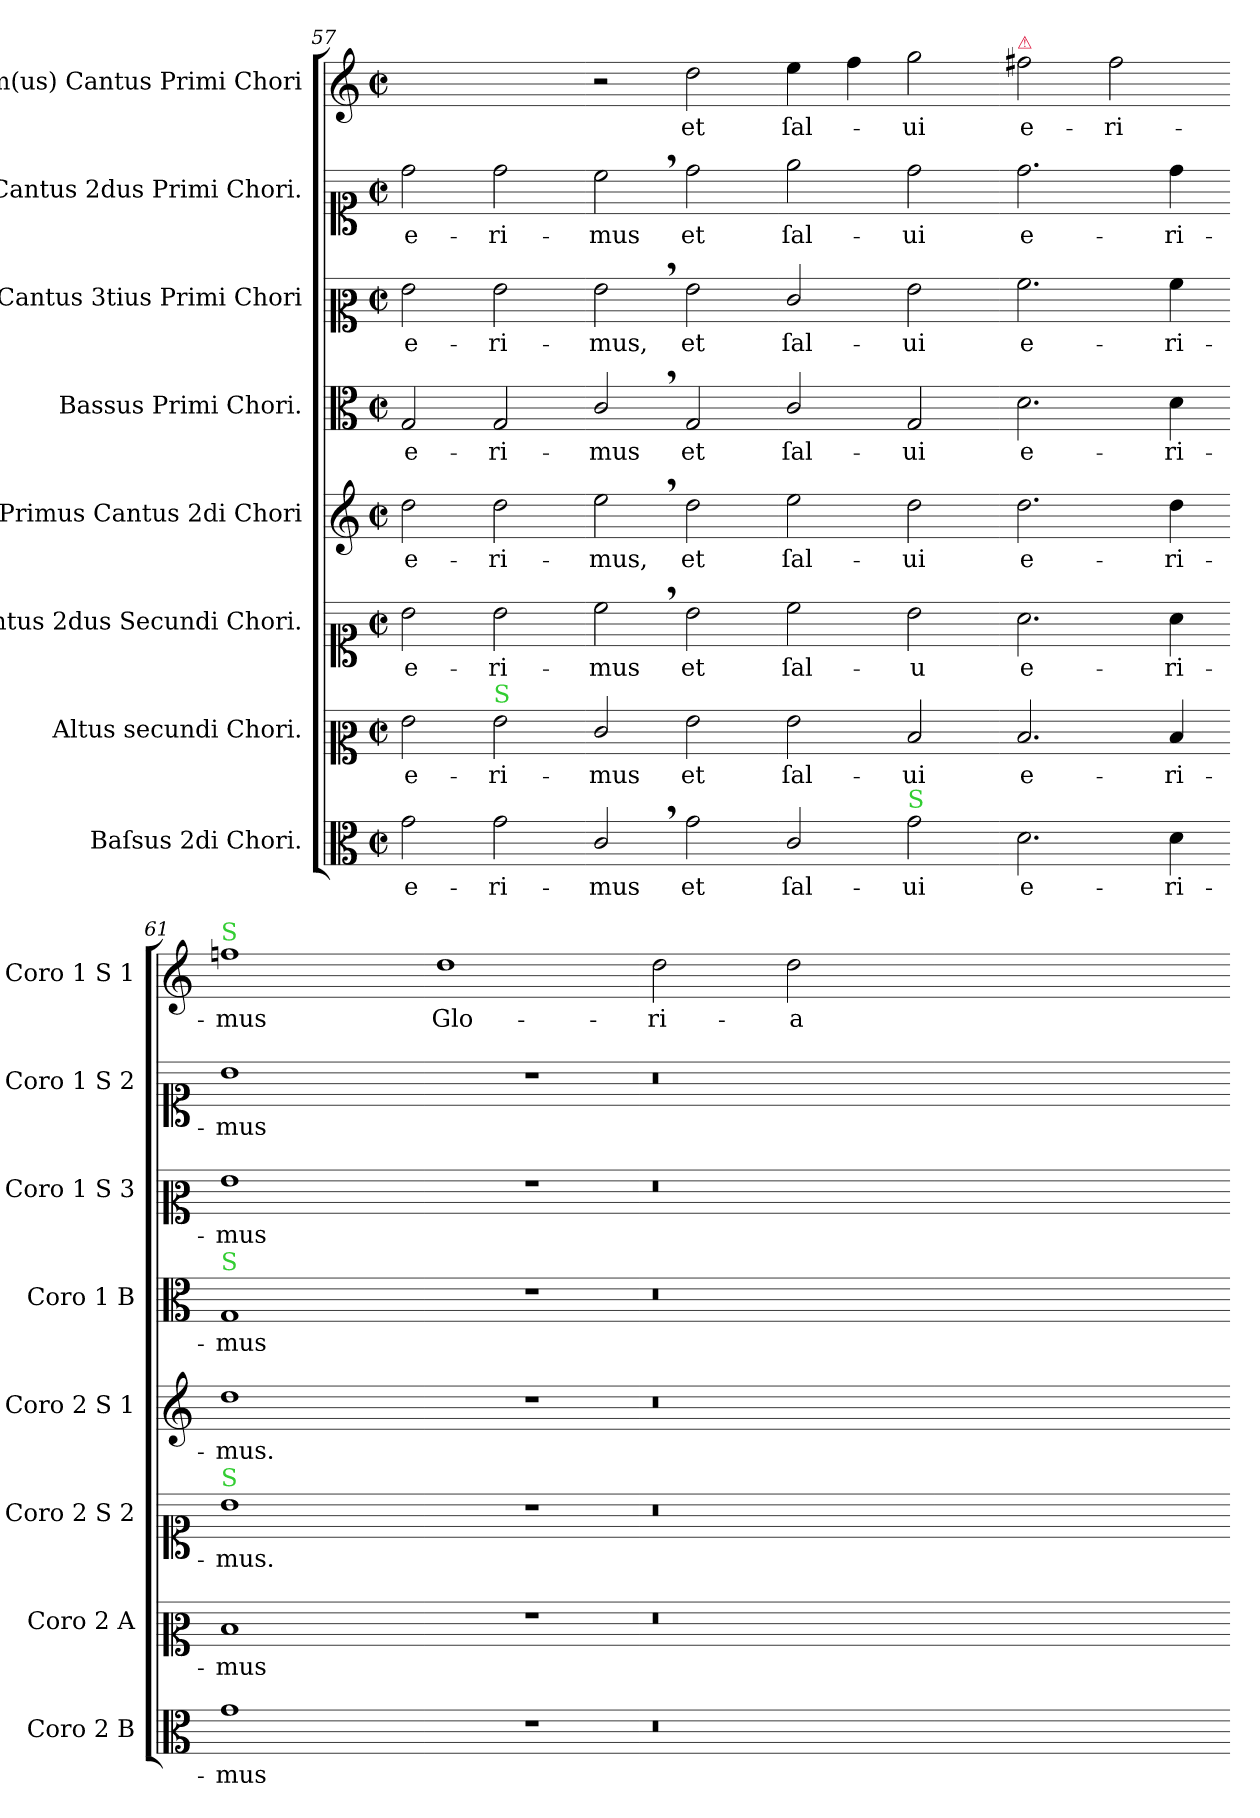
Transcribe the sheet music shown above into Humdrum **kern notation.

**kern	**text	**kern	**text	**kern	**text	**kern	**text	**kern	**text	**kern	**text	**kern	**text	**kern	**text
*part8	*part8	*part7	*part7	*part6	*part6	*part5	*part5	*part4	*part4	*part3	*part3	*part2	*part2	*part1	*part1
*staff8	*staff8	*staff7	*staff7	*staff6	*staff6	*staff5	*staff5	*staff4	*staff4	*staff3	*staff3	*staff2	*staff2	*staff1	*staff1
*I"Baſsus 2di Chori.	*	*I"Altus secundi Chori.	*	*I"Cantus 2dus Secundi Chori.	*	*I"Primus Cantus 2di Chori	*	*I"Bassus Primi Chori.	*	*I"Cantus 3tius Primi Chori	*	*I"Cantus 2dus Primi Chori.	*	*I"Im(us) Cantus Primi Chori	*
*I'Coro 2 B	*	*I'Coro 2 A	*	*I'Coro 2 S 2	*	*I'Coro 2 S 1	*	*I'Coro 1 B	*	*I'Coro 1 S 3	*	*I'Coro 1 S 2	*	*I'Coro 1 S 1	*
*clefC3	*	*clefC2	*	*clefC1	*	*clefG2	*	*clefC3	*	*clefC2	*	*clefC1	*	*clefG2	*
*k[]	*	*k[]	*	*k[]	*	*k[]	*	*k[]	*	*k[]	*	*k[]	*	*k[]	*
*M2/2	*	*M2/2	*	*M2/2	*	*M2/2	*	*M2/2	*	*M2/2	*	*M2/2	*	*M2/2	*
*met(c|)	*	*met(c|)	*	*met(c|)	*	*met(c|)	*	*met(c|)	*	*met(c|)	*	*met(c|)	*	*met(c|)	*
=57	=57	=57	=57	=57	=57	=57	=57	=57	=57	=57	=57	=57	=57	=57	=57
2g\	e-	2g\	e-	2b\	e-	2dd\	e-	2G/	e-	2g\	e-	2dd\	e-	1ryy	.
!	!	!LO:TX:a:color=limegreen:t=S	!	!	!	!	!	!	!	!	!	!	!	!	!
2g\	-ri-	2g\	-ri-	2b\	-ri-	2dd\	-ri-	2G/	-ri-	2g\	-ri-	2dd\	-ri-	.	.
=58-	=58-	=58-	=58-	=58-	=58-	=58-	=58-	=58-	=58-	=58-	=58-	=58-	=58-	=58-	=58-
2c,/	-mus	2e/	-mus	2cc,\	-mus	2ee,\	-mus,	2c,/	-mus	2g,\	-mus,	2cc,\	-mus	2r	.
!	!	!	!	!	!	!	!	!	!LO:LY:i	!	!	!	!	!	!
2g\	et	2g\	et	2b\	et	2dd\	et	2G/	et	2g\	et	2dd\	et	2dd\	et
=59-	=59-	=59-	=59-	=59-	=59-	=59-	=59-	=59-	=59-	=59-	=59-	=59-	=59-	=59-	=59-
!	!	!	!	!	!	!	!	!	!LO:LY:i	!	!	!	!	!	!
2c/	ſal-	2g\	ſal-	2cc\	ſal-	2ee\	ſal-	2c/	ſal-	2e/	ſal-	2ee\	ſal-	4ee\	ſal-
.	.	.	.	.	.	.	.	.	.	.	.	.	.	4ff\	.
!LO:TX:a:color=limegreen:t=S	!	!	!	!	!	!	!	!	!	!	!	!	!	!	!
!	!	!	!	!	!	!	!	!	!LO:LY:i	!	!	!	!	!	!
2g\	-ui	2d/	-ui	2b\	-u	2dd\	-ui	2G/	-ui	2g\	-ui	2dd\	-ui	2gg\	-ui
=60-	=60-	=60-	=60-	=60-	=60-	=60-	=60-	=60-	=60-	=60-	=60-	=60-	=60-	=60-	=60-
!	!	!	!	!	!	!	!	!	!	!	!	!	!	!LO:TX:a:color=crimson:t=⚠	!
!	!	!	!	!	!	!	!	!	!LO:LY:i	!	!	!	!	!	!
2.d\	e-	2.d/	e-	2.a\	e-	2.dd\	e-	2.d\	e-	2.a\	e-	2.dd\	e-	2ff#X\	e-
.	.	.	.	.	.	.	.	.	.	.	.	.	.	2ff#\	-ri-
!	!	!	!	!	!	!	!	!	!LO:LY:i	!	!	!	!	!	!
4d\	-ri-	4d/	-ri-	4a\	-ri-	4dd\	-ri-	4d\	-ri-	4a\	-ri-	4dd\	-ri-	.	.
=61-	=61-	=61-	=61-	=61-	=61-	=61-	=61-	=61-	=61-	=61-	=61-	=61-	=61-	=61-	=61-
!	!	!	!	!	!	!	!	!	!	!	!	!	!	!LO:TX:a:color=limegreen:t=S	!
!	!	!	!	!	!	!	!	!LO:TX:a:color=limegreen:t=S	!	!	!	!	!	!	!
!	!	!	!	!LO:TX:a:color=limegreen:t=S	!	!	!	!	!	!	!	!	!	!	!
!	!	!	!	!	!	!	!	!	!LO:LY:i	!	!	!	!	!	!
1g	-mus	1d	-mus	1b	-mus.	1dd	-mus.	1G	-mus	1g	-mus	1b	-mus	1ffn	-mus
=62-	=62-	=62-	=62-	=62-	=62-	=62-	=62-	=62-	=62-	=62-	=62-	=62-	=62-	=62-	=62-
1r	.	1r	.	1r	.	1r	.	1r	.	1r	.	1r	.	1dd	Glo-
=63-	=63-	=63-	=63-	=63-	=63-	=63-	=63-	=63-	=63-	=63-	=63-	=63-	=63-	=63-	=63-
0.r	.	0.r	.	0.r	.	0.r	.	0.r	.	0.r	.	0.r	.	2dd\	-ri-
.	.	.	.	.	.	.	.	.	.	.	.	.	.	2dd\	-a
.	.	.	.	.	.	.	.	.	.	.	.	.	.	0ryy	.
=-	=-	=-	=-	=-	=-	=-	=-	=-	=-	=-	=-	=-	=-	=-	=-
*-	*-	*-	*-	*-	*-	*-	*-	*-	*-	*-	*-	*-	*-	*-	*-
